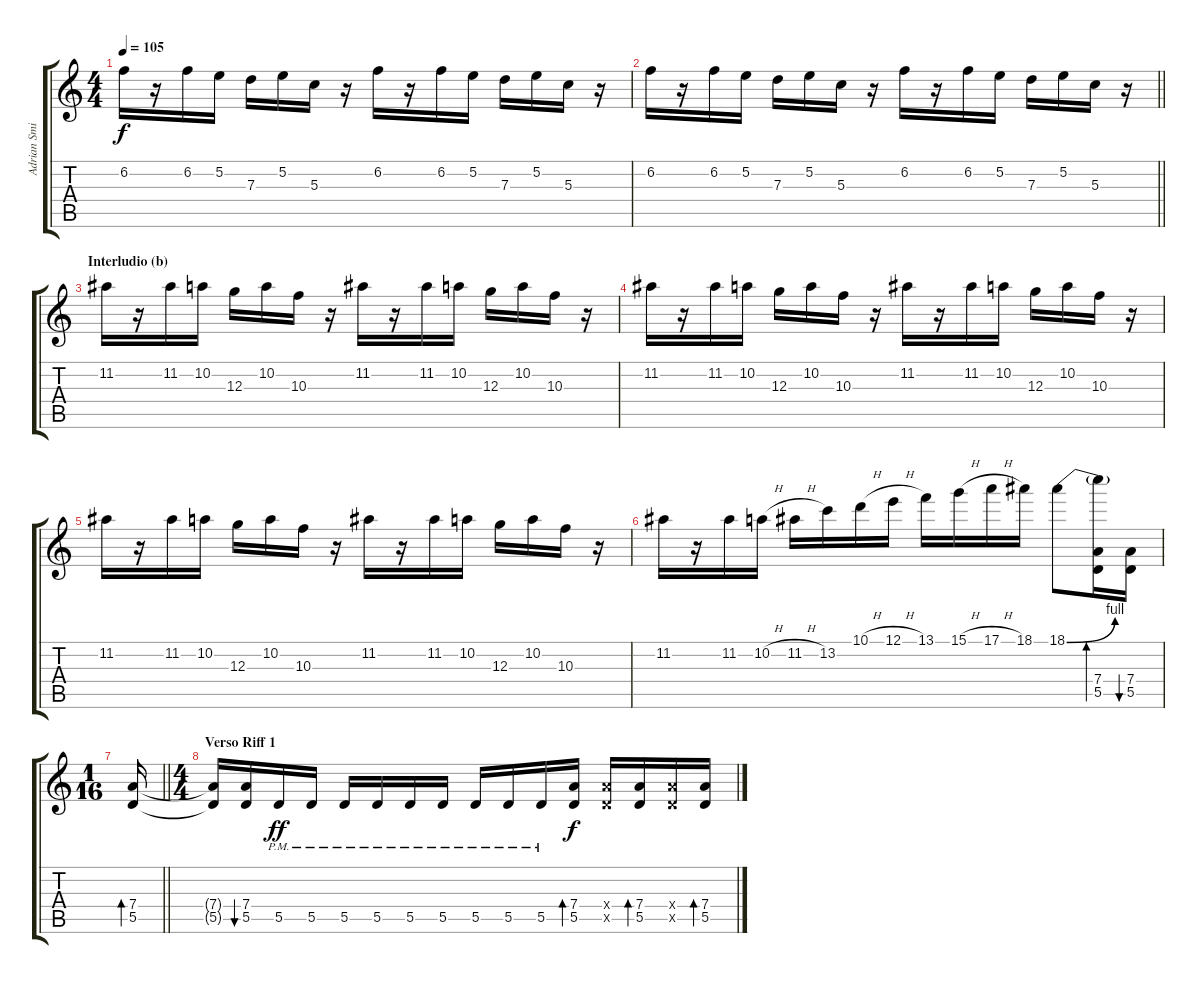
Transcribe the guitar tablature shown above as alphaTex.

\track ("Adrian Smith" "Adrian Smi") {instrument overdrivenguitar}
\staff {score tabs}
\tuning (E4 B3 G3 D3 A2 E2) {hide}
\ts (4 4)
\tempo 105
\clef g2
\ks c
6.2.16{dy f} r.16 6.2.16 5.2.16 7.3.16 5.2.16 5.3.16 r.16 6.2.16 r.16 6.2.16 5.2.16 7.3.16 5.2.16 5.3.16 r.16 |
\barLineRight lightlight
6.2.16 r.16 6.2.16 5.2.16 7.3.16 5.2.16 5.3.16 r.16 6.2.16 r.16 6.2.16 5.2.16 7.3.16 5.2.16 5.3.16 r.16 |
\section ("" "Interludio (b)")
11.2.16 r.16 11.2.16 10.2.16 12.3.16 10.2.16 10.3.16 r.16 11.2.16 r.16 11.2.16 10.2.16 12.3.16 10.2.16 10.3.16 r.16 |
11.2.16 r.16 11.2.16 10.2.16 12.3.16 10.2.16 10.3.16 r.16 11.2.16 r.16 11.2.16 10.2.16 12.3.16 10.2.16 10.3.16 r.16 |
11.2.16 r.16 11.2.16 10.2.16 12.3.16 10.2.16 10.3.16 r.16 11.2.16 r.16 11.2.16 10.2.16 12.3.16 10.2.16 10.3.16 r.16 |
11.2.16 r.16 11.2.16 10.2{h}.16 11.2{h}.16 13.2.16 10.1{h}.16 12.1{h}.16 13.1.16 15.1{h}.16 17.1{h}.16 18.1.16 18.1{be (bend 0 0 60 4)}.8 (18.1{t} 7.4 5.5).16{bd 30} (7.4 5.5).16{bu 30} |
\ts (1 16)
\barLineRight lightlight
(7.4 5.5).16{bd 30} |
\ts (4 4)
\section ("" "Verso Riff 1")
(7.4{t} 5.5{t}).16 (7.4 5.5).16{bu 30} 5.5{pm}.16{dy ff} 5.5{pm}.16 5.5{pm}.16 5.5{pm}.16 5.5{pm}.16 5.5{pm}.16 5.5{pm}.16 5.5{pm}.16 5.5{pm}.16 (7.4 5.5).16{bd 30 dy f} (7.4{x} 5.5{x}).16 (7.4 5.5).16{bd 30} (7.4{x} 5.5{x}).16 (7.4 5.5).16{bd 30}
